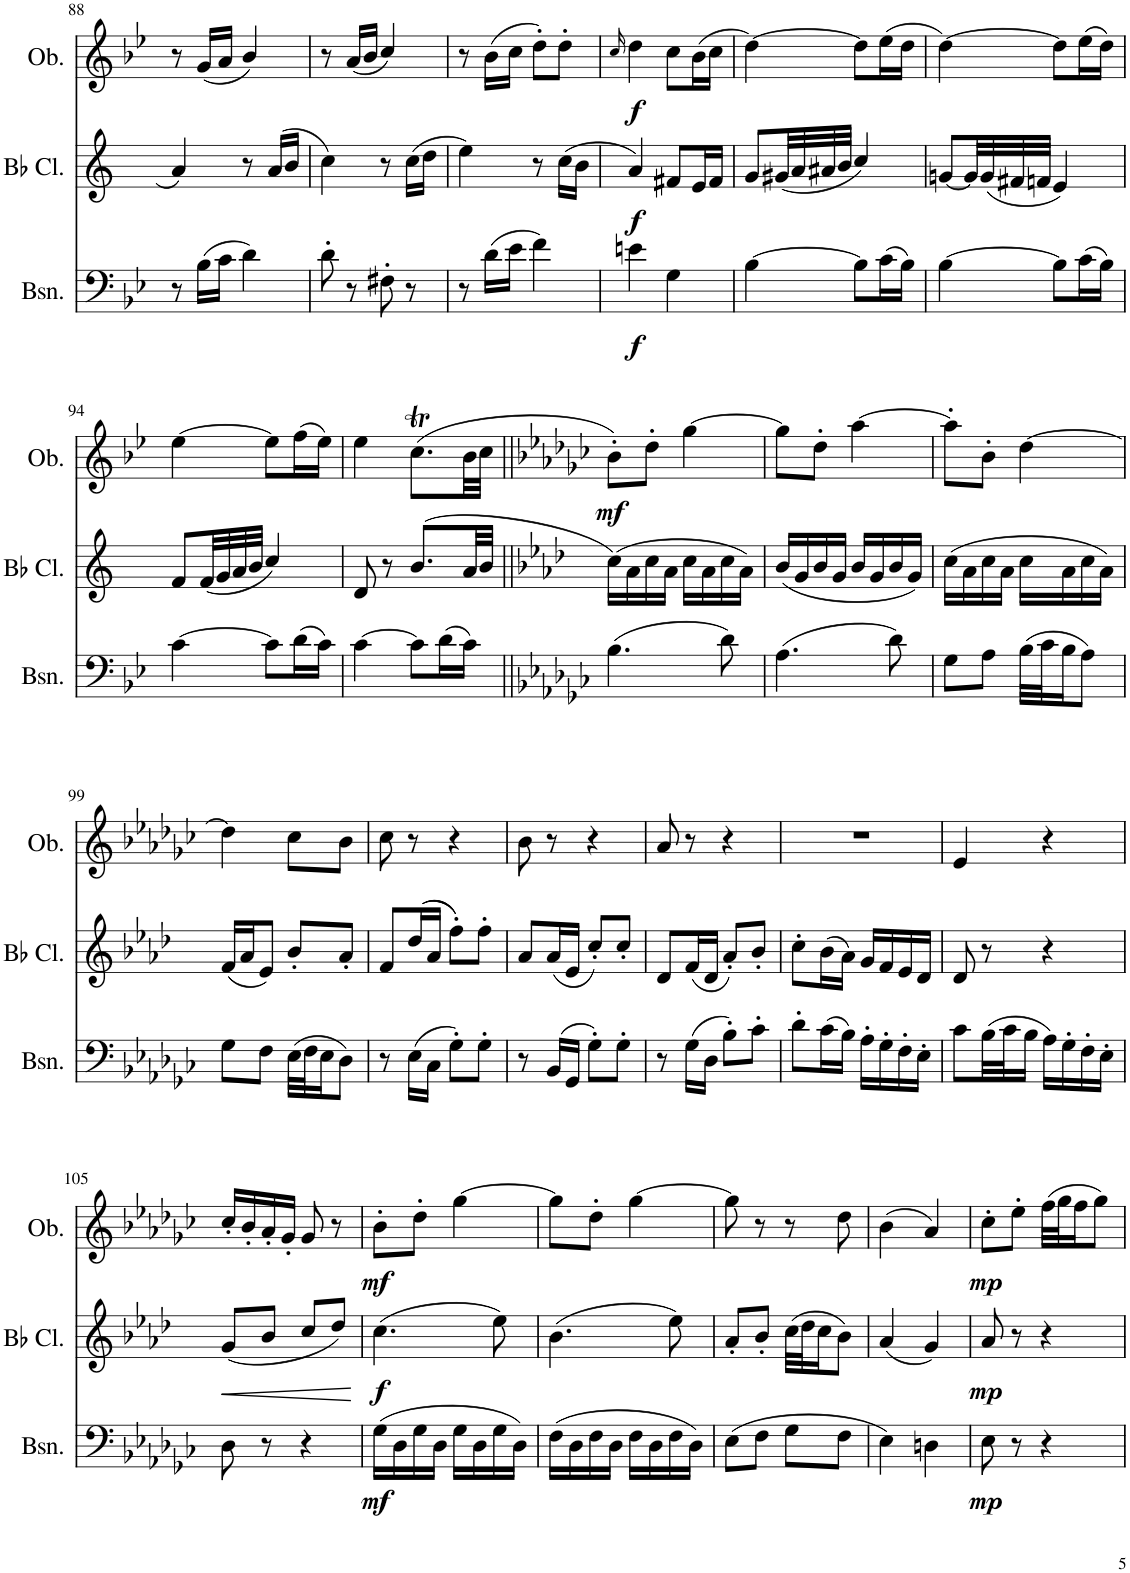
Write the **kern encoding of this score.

**kern	**dynam	**kern	**dynam	**kern	**dynam
*part3	*part3	*part2	*part2	*part1	*part1
*staff3	*staff3	*staff2	*staff2	*staff1	*staff1
*I"Bassoon	*	*I"Bb Clarinet	*	*I"Oboe	*
*I'Bsn.	*	*I'Bb Cl.	*	*I'Ob.	*
!!LO:PB:g=z
*clefF4	*	*clefG2	*	*clefG2	*
*	*	*Trd1c2	*	*	*
*k[b-e-]	*	*k[]	*	*k[b-e-]	*
*M2/4	*	*M2/4	*	*M2/4	*
=88	=88	=88	=88	=88	=88
8r	.	4a/	.	8r	.
(16B-\LL	.	.	.	(16g/LL	.
16c\JJ	.	.	.	16a/JJ	.
4d\)	.	8r	.	4b-/)	.
.	.	(16a/LL	.	.	.
.	.	16b/JJ	.	.	.
=89	=89	=89	=89	=89	=89
8d'\	.	4cc\)	.	8r	.
8r	.	.	.	(16a/LL	.
.	.	.	.	16b-/JJ	.
8F#X'\	.	8r	.	4cc/)	.
8r	.	(16cc\LL	.	.	.
.	.	16dd\JJ	.	.	.
=90	=90	=90	=90	=90	=90
8r	.	4ee\)	.	8r	.
(16d\LL	.	.	.	(16b-\LL	.
16e-\JJ	.	.	.	16cc\JJ	.
4f\)	.	8r	.	8dd'\L)	.
.	.	(16cc\LL	.	8dd'\J	.
.	.	16b\JJ	.	.	.
=91	=91	=91	=91	=91	=91
.	.	.	.	16qcc/	.
!	!LO:DY:b	!	!LO:DY:b	!	!LO:DY:b
4en\	f	4a/)	f	4dd\	f
4G\	.	8f#X/L	.	8cc\L	.
.	.	16e/L	.	(16b-\L	.
.	.	16f#/JJ	.	16cc\JJ	.
=92	=92	=92	=92	=92	=92
[4B-\	.	8g/L	.	[4dd\)	.
.	.	(32g#X/LL	.	.	.
.	.	32a/	.	.	.
.	.	32a#X/	.	.	.
.	.	32b/JJJ	.	.	.
8B-\L]	.	4cc/)	.	8dd\L]	.
(16c\L	.	.	.	(16ee-\L	.
16B-\JJ)	.	.	.	16dd\JJ	.
=93	=93	=93	=93	=93	=93
[4B-\	.	[8gn/L	.	[4dd\)	.
.	.	32g/LL]	.	.	.
.	.	(32g/	.	.	.
.	.	32f#X/	.	.	.
.	.	32fn/JJJ	.	.	.
8B-\L]	.	4e/)	.	8dd\L]	.
(16c\L	.	.	.	(16ee-\L	.
16B-\JJ)	.	.	.	16dd\JJ)	.
!!LO:LB:g=z
=94	=94	=94	=94	=94	=94
[4c\	.	8f/L	.	[4ee-\	.
.	.	(32f/LL	.	.	.
.	.	32g/	.	.	.
.	.	32a/	.	.	.
.	.	32b/JJJ	.	.	.
8c\L]	.	4cc/)	.	8ee-\L]	.
(16d\L	.	.	.	(16ff\L	.
16c\JJ)	.	.	.	16ee-\JJ)	.
=95	=95	=95	=95	=95	=95
[4c\	.	8d/	.	4ee-\	.
.	.	8r	.	.	.
8c\L]	.	(8.b/L	.	(8.ccT\L	.
(16d\L	.	.	.	.	.
16c\JJ)	.	32a/LL	.	32b-\LL	.
.	.	32b/JJJ	.	32cc\JJJ	.
=96||	=96||	=96||	=96||	=96||	=96||
*k[b-e-a-d-g-c-]	*	*k[b-e-a-d-]	*	*k[b-e-a-d-g-c-]	*
!	!	!	!	!	!LO:DY:b
(4.B-\	.	(16cc\LL)	.	8b-'\L)	mf
.	.	16a-\	.	.	.
.	.	16cc\	.	8dd-'\J	.
.	.	16a-\JJ	.	.	.
.	.	16cc\LL	.	[4gg-\	.
.	.	16a-\	.	.	.
8d-\)	.	16cc\	.	.	.
.	.	16a-\JJ)	.	.	.
=97	=97	=97	=97	=97	=97
(4.A-\	.	(16b-/LL	.	8gg-\L]	.
.	.	16g/	.	.	.
.	.	16b-/	.	8dd-'\J	.
.	.	16g/JJ	.	.	.
.	.	16b-/LL	.	[4aa-\	.
.	.	16g/	.	.	.
8d-\)	.	16b-/	.	.	.
.	.	16g/JJ)	.	.	.
=98	=98	=98	=98	=98	=98
8G-\L	.	(16cc\LL	.	8aa-'\L]	.
.	.	16a-\	.	.	.
8A-\J	.	16cc\	.	8b-'\J	.
.	.	16a-\JJ	.	.	.
(32B-\LLL	.	16cc\LL	.	[4dd-\	.
32c-\J	.	.	.	.	.
16B-\J	.	16a-\	.	.	.
8A-\J)	.	16cc\	.	.	.
.	.	16a-\JJ)	.	.	.
!!LO:LB:g=z
=99	=99	=99	=99	=99	=99
8G-\L	.	(16f/LL	.	4dd-\]	.
.	.	16a-/J	.	.	.
8F\J	.	8e-/J)	.	.	.
(32E-\LLL	.	8b-'/L	.	8cc-\L	.
32F\J	.	.	.	.	.
16E-\J	.	.	.	.	.
8D-\J)	.	8a-'/J	.	8b-\J	.
=100	=100	=100	=100	=100	=100
8r	.	8f/L	.	8cc-\	.
(16E-\LL	.	((16dd-/L	.	8r	.
16C-\JJ	.	16a-/JJ	.	.	.
8G-'\L)	.	8ff'\L))	.	4r	.
8G-'\J	.	8ff'\J	.	.	.
=101	=101	=101	=101	=101	=101
8r	.	8a-/L	.	8b-\	.
(16BB-/LL	.	(16a-/L	.	8r	.
16GG-/JJ	.	16e-/JJ	.	.	.
8G-'\L)	.	8cc'/L)	.	4r	.
8G-'\J	.	8cc'/J	.	.	.
=102	=102	=102	=102	=102	=102
8r	.	8d-/L	.	8a-/	.
(16G-\LL	.	(16f/L	.	8r	.
16D-\JJ	.	16d-/JJ	.	.	.
8B-'\L)	.	8a-'/L)	.	4r	.
8c-'\J	.	8b-'/J	.	.	.
=103	=103	=103	=103	=103	=103
8d-'\L	.	8cc'\L	.	2r	.
(16c-\L	.	(16b-\L	.	.	.
16B-\JJ)	.	16a-\JJ)	.	.	.
16A-'\LL	.	16g/LL	.	.	.
16G-'\	.	16f/	.	.	.
16F'\	.	16e-/	.	.	.
16E-'\JJ	.	16d-/JJ	.	.	.
=104	=104	=104	=104	=104	=104
8c-\L	.	8d-/	.	4e-/	.
(32B-\LL	.	8r	.	.	.
32c-\J	.	.	.	.	.
16B-\JJ	.	.	.	.	.
16A-\LL)	.	4r	.	4r	.
16G-'\	.	.	.	.	.
16F'\	.	.	.	.	.
16E-'\JJ	.	.	.	.	.
!!LO:LB:g=z
=105	=105	=105	=105	=105	=105
!	!	!	!LO:HP:b	!	!
8D-\	.	(8g/L	<	16cc-'/LL	.
.	.	.	.	16b-'/	.
8r	.	8b-/J	.	16a-'/	.
.	.	.	.	16g-'/JJ	.
4r	.	8cc/L	.	8g-/	.
.	.	8dd-/J)	.	8r	.
.	.	.	[	.	.
=106	=106	=106	=106	=106	=106
!	!LO:DY:b	!	!LO:DY:b	!	!LO:DY:b
(16G-\LL	mf	(4.cc\	f	8b-'\L	mf
16D-\	.	.	.	.	.
16G-\	.	.	.	8dd-'\J	.
16D-\JJ	.	.	.	.	.
16G-\LL	.	.	.	[4gg-\	.
16D-\	.	.	.	.	.
16G-\	.	8ee-\)	.	.	.
16D-\JJ)	.	.	.	.	.
=107	=107	=107	=107	=107	=107
(16F\LL	.	(4.b-\	.	8gg-\L]	.
16D-\	.	.	.	.	.
16F\	.	.	.	8dd-'\J	.
16D-\JJ	.	.	.	.	.
16F\LL	.	.	.	[4gg-\	.
16D-\	.	.	.	.	.
16F\	.	8ee-\)	.	.	.
16D-\JJ)	.	.	.	.	.
=108	=108	=108	=108	=108	=108
(8E-\L	.	8a-'/L	.	8gg-\]	.
8F\J	.	8b-'/J	.	8r	.
8G-\L	.	(32cc\LLL	.	8r	.
.	.	32dd-\J	.	.	.
.	.	16cc\J	.	.	.
8F\J	.	8b-\J)	.	8dd-\	.
=109	=109	=109	=109	=109	=109
4E-\)	.	(4a-/	.	(4b-\	.
4Dn\	.	4g/)	.	4a-/)	.
=110	=110	=110	=110	=110	=110
!	!LO:DY:b	!	!LO:DY:b	!	!LO:DY:b
8E-\	mp	8a-/	mp	8cc-'\L	mp
8r	.	8r	.	8ee-'\J	.
4r	.	4r	.	(32ff\LLL	.
.	.	.	.	32gg-\J	.
.	.	.	.	16ff\J	.
.	.	.	.	8gg-\J)	.
=	=	=	=	=	=
*-	*-	*-	*-	*-	*-
